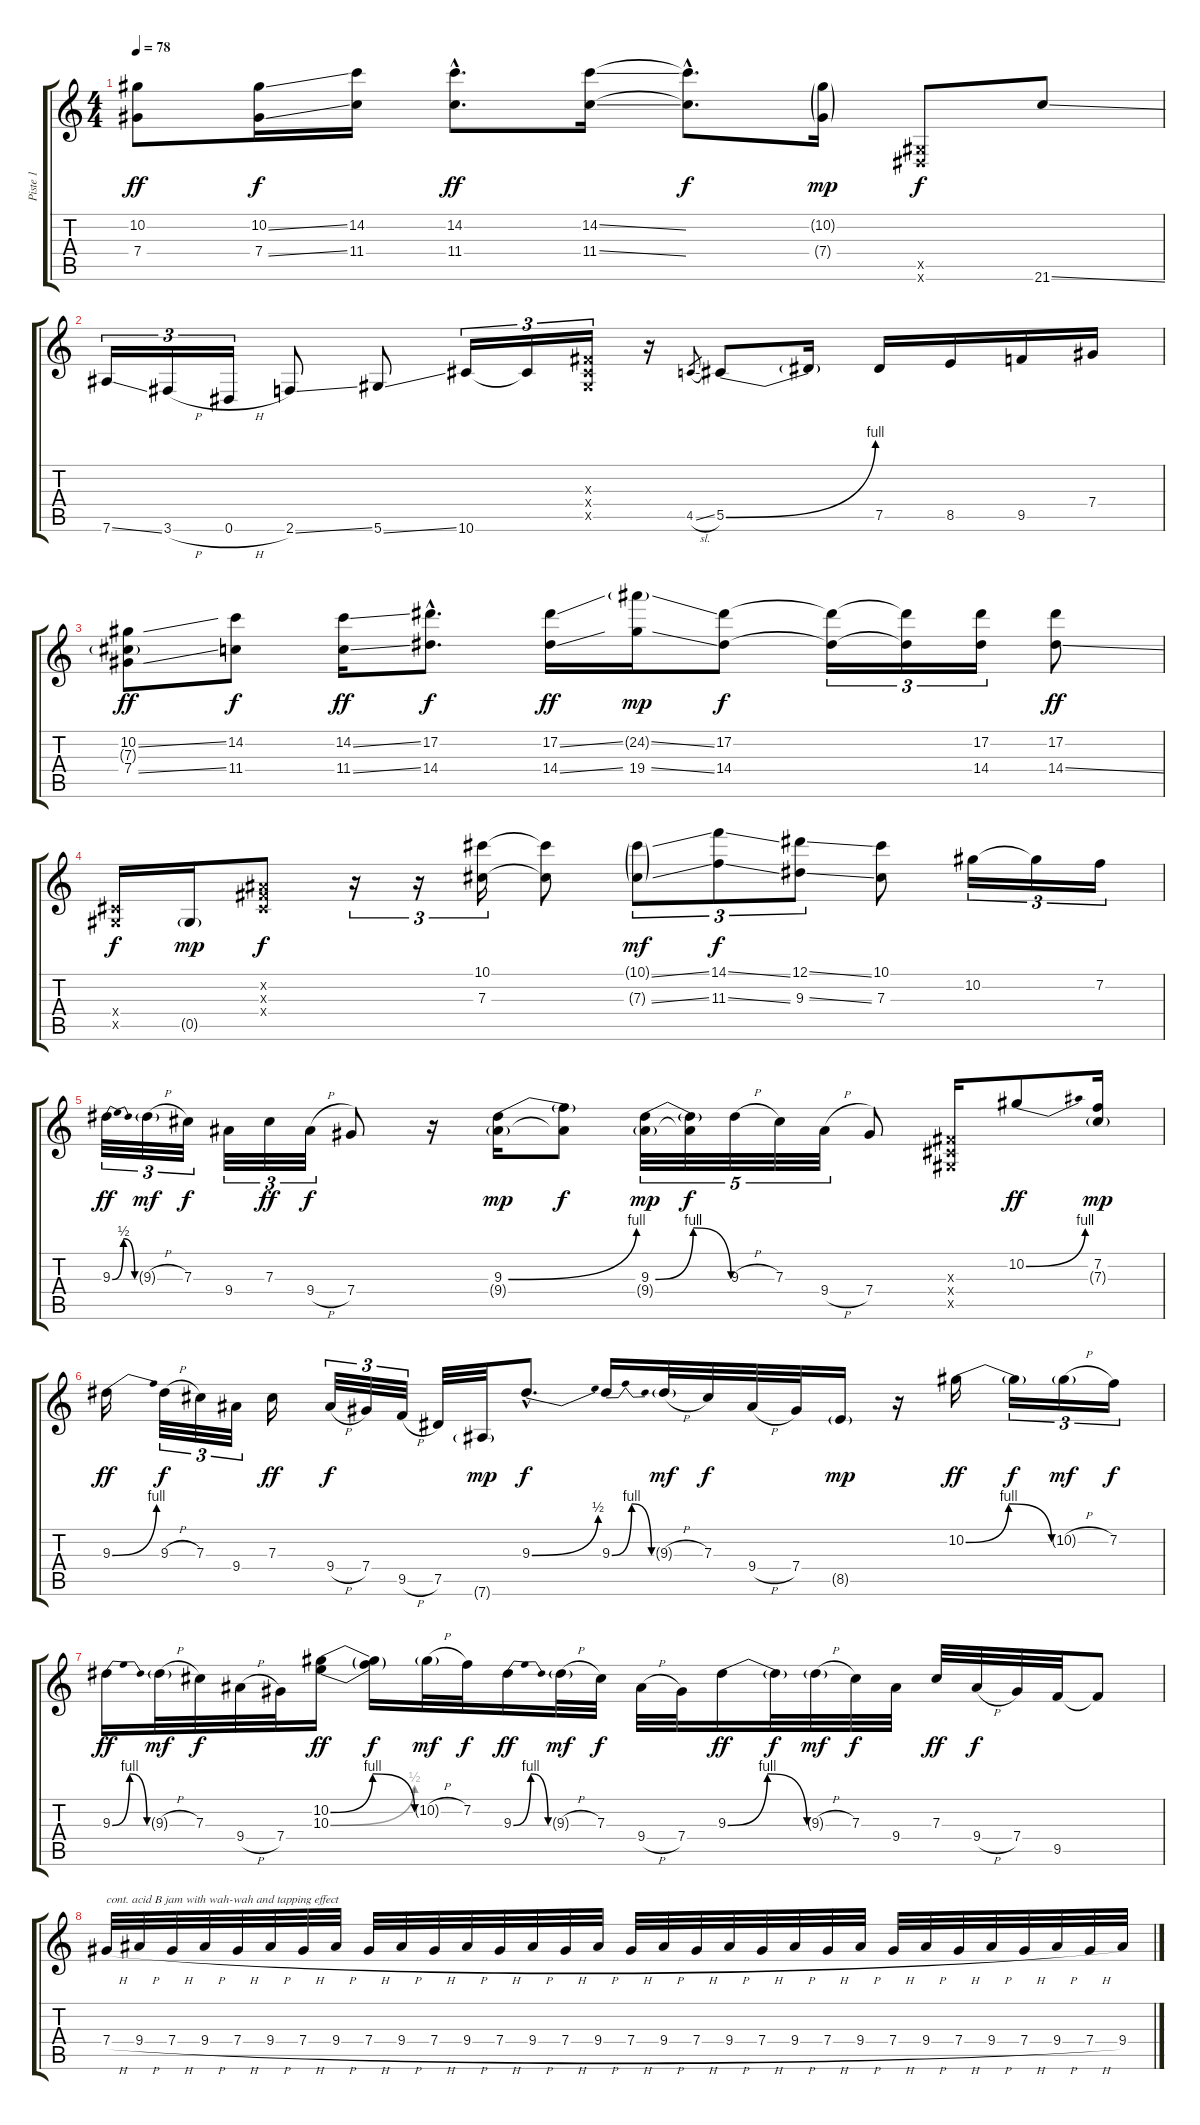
\track ("Piste 1" "Piste 1") {instrument overdrivenguitar}
\staff {score tabs}
\tuning (Eb4 Bb3 Gb3 Db3 Ab2 Eb2) {hide}
\ts (4 4)
\tempo 78
\clef g2
\ks c
(10.2 7.4).8{dy ff} (10.2{ss} 7.4{ss}).16{dy f} (14.2 11.4).16 (14.2{hac} 11.4{hac}).8{d dy ff} (14.2{ss} 11.4{ss}).16 (14.2{hac t} 11.4{hac t}).8{d dy f} (10.2{g} 7.4{g}).16{dy mp} (0.5{x} 0.6{x}).8{dy f} 21.6{ss}.8 |
7.6{ss}.16{tu (3 2)} 3.6{h}.16{tu (3 2)} 0.6{h}.16{tu (3 2)} 2.6{ss}.8 5.6{ss}.8 10.6.16{tu (3 2)} 10.6{t}.16{tu (3 2)} (0.3{x} 0.4{x} 0.5{x}).16{tu (3 2)} r.16 4.5{sl}.8{gr} 5.5{be (bend 0 0 60 4)}.8 5.5{t}.16 7.5.16 8.5.16 9.5.16 7.4.16 |
(10.2{ss} 7.3{g} 7.4{ss}).8{dy ff} (14.2 11.4).8{dy f} (14.2{ss} 11.4{ss}).16{dy ff} (17.2{hac} 14.4{hac}).8{d dy f} (17.2{ss} 14.4{ss}).16{dy ff} (24.2{ss g} 19.4{ss}).16{dy mp} (17.2 14.4).8{dy f} (17.2{t} 14.4{t}).16{tu (3 2)} (17.2{t} 14.4{t}).16{tu (3 2)} (17.2 14.4).16{tu (3 2)} (17.2 14.4{ss}).8{dy ff} |
(0.4{x} 0.5{x}).16{dy f} 0.5{g}.16{dy mp} (0.2{x} 0.3{x} 0.4{x}).8{dy f} r.16{tu (3 2)} r.16{tu (3 2)} (10.1 7.3).16{tu (3 2)} (10.1{t} 7.3{t}).8 (10.1{ss g} 7.3{ss g}).8{tu (3 2) dy mf} (14.1{ss} 11.3{ss}).8{tu (3 2) dy f} (12.1{ss} 9.3{ss}).8{tu (3 2)} (10.1 7.3).8 10.2.16{tu (3 2)} 10.2{t}.16{tu (3 2)} 7.2.16{tu (3 2)} |
9.3{be (bendrelease 0 0 15 2 30 2 60 0)}.32{tu (3 2) dy ff} 9.3{h g}.32{tu (3 2) dy mf} 7.3.32{tu (3 2) dy f} 9.4.32{tu (3 2)} 7.3.32{tu (3 2) dy ff} 9.4{h}.32{tu (3 2) dy f} 7.4.8 r.16 (9.3{be (bend 0 0 60 4)} 9.4{g}).16{dy mp} (9.3{t} 9.4{t}).8{dy f} (9.3{be (bendrelease 0 0 15 4 30 4 60 0)} 9.4{g}).32{tu (5 4) dy mp} (9.3{t} 9.4{t}).32{tu (5 4) dy f} 9.3{h}.32{tu (5 4)} 7.3.32{tu (5 4)} 9.4{h}.32{tu (5 4)} 7.4.8 (0.3{x} 0.4{x} 0.5{x}).16 10.2{be (bend 0 0 60 4)}.8{dy ff} (7.2 7.3{g}).16{dy mp} |
9.3{be (bend 0 0 60 4)}.16{dy ff} 9.3{h}.32{tu (3 2) dy f} 7.3.32{tu (3 2)} 9.4.32{tu (3 2)} 7.3.16{dy ff} 9.4{h}.32{tu (3 2) dy f} 7.4.32{tu (3 2)} 9.5{h}.32{tu (3 2)} 7.5.32 7.6{g}.32{dy mp} 9.3{be (bend 0 0 60 2) hac}.8{d dy f} 9.3{be (bendrelease 0 0 15 4 30 4 60 0)}.16 9.3{h g}.32{dy mf} 7.3.32{dy f} 9.4{h}.32 7.4.32 8.5{g}.16{dy mp} r.16 10.2{be (bendrelease 0 0 15 4 30 4 60 0)}.16{dy ff} 10.2{t}.16{tu (3 2) dy f} 10.2{h g}.16{tu (3 2) dy mf} 7.2.16{tu (3 2) dy f} |
9.3{be (bendrelease 0 0 15 4 30 4 60 0)}.16{dy ff} 9.3{h g}.32{dy mf} 7.3.32{dy f} 9.4{h}.32 7.4.32 (10.2{be (bendrelease 0 0 15 4 30 4 60 0)} 10.3{be (bend 0 0 60 2)}).16{dy ff} (10.2{t} 10.3{t}).16{dy f} 10.2{h g}.32{dy mf} 7.2.32{dy f} 9.3{be (bendrelease 0 0 15 4 30 4 60 0)}.16{dy ff} 9.3{h g}.32{dy mf} 7.3.32{dy f} 9.4{h}.32 7.4.32 9.3{be (bendrelease 0 0 15 4 30 4 60 0)}.16{dy ff} 9.3{t}.32{dy f} 9.3{h g}.32{dy mf} 7.3.32{dy f} 9.4.32 7.3.32{dy ff} 9.4{h}.32{dy f} 7.4.32 9.5.32 9.5{t}.8 |
7.4{h}.32{txt "cont. acid B jam with wah-wah and tapping effect" volume 8} 9.4{h}.32 7.4{h}.32 9.4{h}.32 7.4{h}.32 9.4{h}.32 7.4{h}.32 9.4{h}.32 7.4{h}.32 9.4{h}.32 7.4{h}.32 9.4{h}.32 7.4{h}.32 9.4{h}.32 7.4{h}.32 9.4{h}.32 7.4{h}.32 9.4{h}.32 7.4{h}.32 9.4{h}.32 7.4{h}.32 9.4{h}.32 7.4{h}.32 9.4{h}.32 7.4{h}.32 9.4{h}.32 7.4{h}.32 9.4{h}.32 7.4{h}.32 9.4{h}.32 7.4{h}.32 9.4{h}.32
